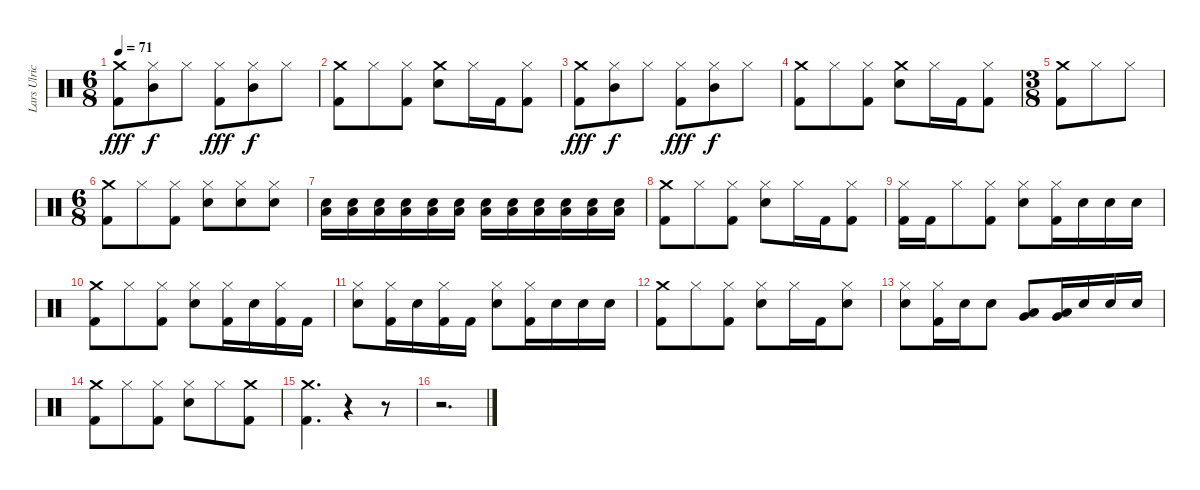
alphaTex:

\track ("Lars Ulrich" "Lars Ulric") {instrument percussion}
\staff {score}
\articulation defaults
\ts (6 8)
\tempo 71
\clef neutral
\ks c
("Crash medium (hit)" "Kick (hit) 2").8{dy fff} ("Hi-Hat (closed)" "Mid Tom (hit)").8{dy f} "Hi-Hat (closed)".8 ("Hi-Hat (closed)" "Kick (hit) 2").8{dy fff} ("Hi-Hat (closed)" "Mid Tom (hit)").8{dy f} "Hi-Hat (closed)".8 |
("Crash medium (hit)" "Kick (hit) 2").8 "Hi-Hat (closed)".8 ("Hi-Hat (closed)" "Kick (hit) 2").8 ("Crash medium (hit)" "Snare (hit) 2").8 "Hi-Hat (closed)".16 "Kick (hit) 2".16 ("Hi-Hat (closed)" "Kick (hit) 2").8 |
("Crash medium (hit)" "Kick (hit) 2").8{dy fff} ("Hi-Hat (closed)" "Mid Tom (hit)").8{dy f} "Hi-Hat (closed)".8 ("Hi-Hat (closed)" "Kick (hit) 2").8{dy fff} ("Hi-Hat (closed)" "Mid Tom (hit)").8{dy f} "Hi-Hat (closed)".8 |
("Crash medium (hit)" "Kick (hit) 2").8 "Hi-Hat (closed)".8 ("Hi-Hat (closed)" "Kick (hit) 2").8 ("Crash medium (hit)" "Snare (hit) 2").8 "Hi-Hat (closed)".16 "Kick (hit) 2".16 ("Hi-Hat (closed)" "Kick (hit) 2").8 |
\ts (3 8)
("Crash medium (hit)" "Kick (hit) 2").8 "Hi-Hat (closed)".8 "Hi-Hat (closed)".8 |
\ts (6 8)
("Crash medium (hit)" "Kick (hit) 2").8 "Hi-Hat (closed)".8 ("Hi-Hat (closed)" "Kick (hit) 2").8 ("Hi-Hat (closed)" "Snare (hit) 2").8 ("Hi-Hat (closed)" "Snare (hit) 2").8 ("Hi-Hat (closed)" "Snare (hit) 2").8 |
("Low Floor Tom (hit)" "Snare (hit) 2").16 ("Low Floor Tom (hit)" "Snare (hit) 2").16 ("Low Floor Tom (hit)" "Snare (hit) 2").16 ("Low Floor Tom (hit)" "Snare (hit) 2").16 ("Low Floor Tom (hit)" "Snare (hit) 2").16 ("Low Floor Tom (hit)" "Snare (hit) 2").16 ("Low Floor Tom (hit)" "Snare (hit) 2").16 ("Low Floor Tom (hit)" "Snare (hit) 2").16 ("Low Floor Tom (hit)" "Snare (hit) 2").16 ("Low Floor Tom (hit)" "Snare (hit) 2").16 ("Low Floor Tom (hit)" "Snare (hit) 2").16 ("Low Floor Tom (hit)" "Snare (hit) 2").16 |
("Crash medium (hit)" "Kick (hit) 2").8 "Hi-Hat (closed)".8 ("Hi-Hat (closed)" "Kick (hit) 2").8 ("Hi-Hat (closed)" "Snare (hit) 2").8 "Hi-Hat (closed)".16 "Kick (hit) 2".16 ("Hi-Hat (closed)" "Kick (hit) 2").8 |
("Hi-Hat (closed)" "Kick (hit) 2").16 "Kick (hit) 2".16 "Hi-Hat (closed)".8 ("Hi-Hat (closed)" "Kick (hit) 2").8 ("Hi-Hat (closed)" "Snare (hit) 2").8 ("Hi-Hat (closed)" "Kick (hit) 2").16 "Snare (hit) 2".16 "Snare (hit) 2".16 "Snare (hit) 2".16 |
("Crash medium (hit)" "Kick (hit) 2").8 "Hi-Hat (closed)".8 ("Hi-Hat (closed)" "Kick (hit) 2").8 ("Hi-Hat (closed)" "Snare (hit) 2").8 ("Hi-Hat (closed)" "Kick (hit) 2").16 "Snare (hit) 2".16 ("Hi-Hat (closed)" "Kick (hit) 2").16 "Kick (hit) 2".16 |
("Hi-Hat (closed)" "Snare (hit) 2").8 ("Hi-Hat (closed)" "Kick (hit) 2").16 "Snare (hit) 2".16 ("Hi-Hat (closed)" "Kick (hit) 2").16 "Kick (hit) 2".16 ("Hi-Hat (closed)" "Snare (hit) 2").8 ("Hi-Hat (closed)" "Kick (hit) 2").16 "Snare (hit) 2".16 "Snare (hit) 2".16 "Snare (hit) 2".16 |
("Crash medium (hit)" "Kick (hit) 2").8 "Hi-Hat (closed)".8 ("Hi-Hat (closed)" "Kick (hit) 2").8 ("Hi-Hat (closed)" "Snare (hit) 2").8 "Hi-Hat (closed)".16 "Kick (hit) 2".16 ("Hi-Hat (closed)" "Snare (hit) 2").8 |
("Hi-Hat (closed)" "Snare (hit) 2").8 ("Hi-Hat (closed)" "Kick (hit) 2").16 "Snare (hit) 2".16 "Snare (hit) 2".8 ("Low Tom (hit)" "Very Low Tom (hit)").8 ("Very Low Tom (hit)" "Low Floor Tom (hit)").16 "Snare (hit) 2".16 "Snare (hit) 2".16 "Snare (hit) 2".16 |
("Crash medium (hit)" "Kick (hit) 2").8 "Hi-Hat (closed)".8 ("Hi-Hat (closed)" "Kick (hit) 2").8 ("Hi-Hat (closed)" "Snare (hit) 2").8 "Hi-Hat (closed)".8 ("Crash medium (hit)" "Kick (hit) 2").8 |
("Crash medium (hit)" "Kick (hit) 2").4{d} r.4 r.8 |
r.2{d}
